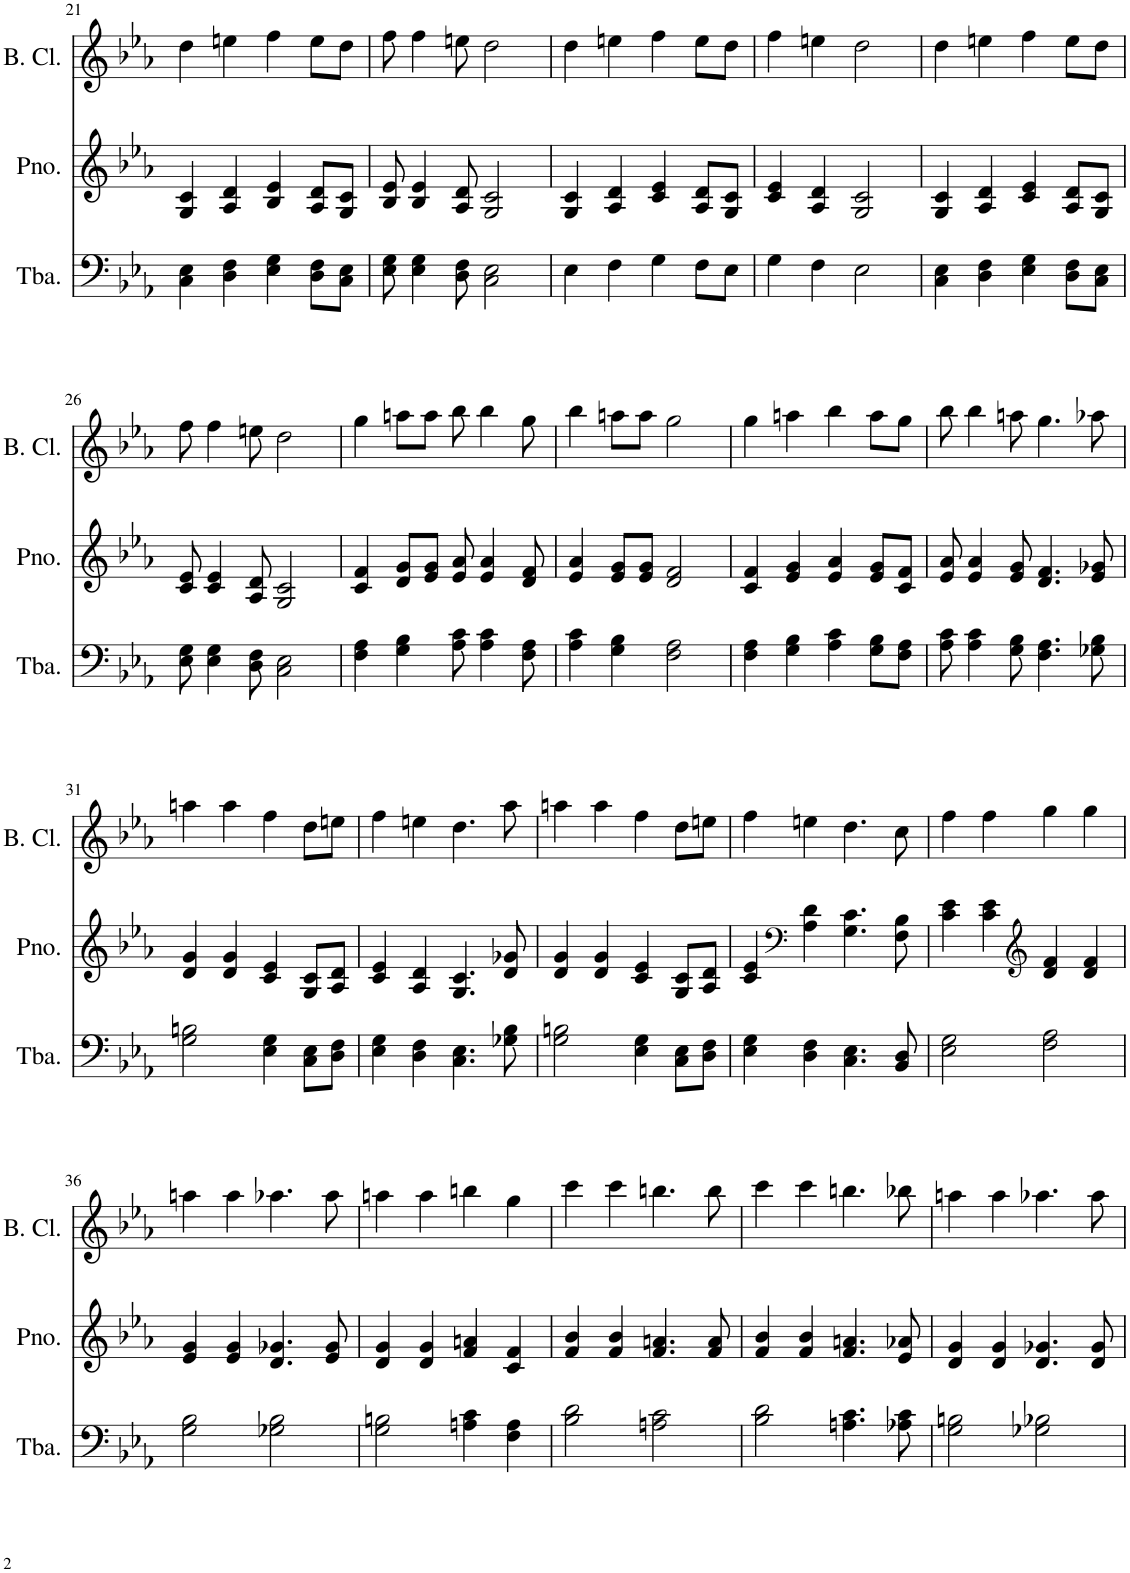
**kern	**kern	**kern
*part3	*part2	*part1
*staff3	*staff2	*staff1
*I"Tuba	*I"Piano	*I"Bass Clarinet
*I'Tba.	*I'Pno.	*I'B. Cl.
!!LO:PB:g=z
*clefF4	*clefG2	*clefG2
*	*	*Trd8c14
*k[b-e-a-]	*k[b-e-a-]	*k[b-e-a-]
*M4/4	*M4/4	*M4/4
=21	=21	=21
4C\ 4E-\	4G/ 4c/	4dd\
4D\ 4F\	4A-/ 4d/	4een\
4E-\ 4G\	4B-/ 4e-/	4ff\
8D\ 8F\L	8A-/ 8d/L	8ee\L
8C\ 8E-\J	8G/ 8c/J	8dd\J
=22	=22	=22
8E-\ 8G\	8B-/ 8e-/	8ff\
4E-\ 4G\	4B-/ 4e-/	4ff\
8D\ 8F\	8A-/ 8d/	8een\
2C\ 2E-\	2G/ 2c/	2dd\
=23	=23	=23
4E-\	4G/ 4c/	4dd\
4F\	4A-/ 4d/	4een\
4G\	4c/ 4e-/	4ff\
8F\L	8A-/ 8d/L	8ee\L
8E-\J	8G/ 8c/J	8dd\J
=24	=24	=24
4G\	4c/ 4e-/	4ff\
4F\	4A-/ 4d/	4een\
2E-\	2G/ 2c/	2dd\
=25	=25	=25
4C\ 4E-\	4G/ 4c/	4dd\
4D\ 4F\	4A-/ 4d/	4een\
4E-\ 4G\	4c/ 4e-/	4ff\
8D\ 8F\L	8A-/ 8d/L	8ee\L
8C\ 8E-\J	8G/ 8c/J	8dd\J
!!LO:LB:g=z
=26	=26	=26
8E-\ 8G\	8c/ 8e-/	8ff\
4E-\ 4G\	4c/ 4e-/	4ff\
8D\ 8F\	8A-/ 8d/	8een\
2C\ 2E-\	2G/ 2c/	2dd\
=27	=27	=27
4F\ 4A-\	4c/ 4f/	4gg\
4G\ 4B-\	8d/ 8g/L	8aan\L
.	8e-/ 8g/J	8aa\J
8A-\ 8c\	8e-/ 8a-/	8bb-\
4A-\ 4c\	4e-/ 4a-/	4bb-\
8F\ 8A-\	8d/ 8f/	8gg\
=28	=28	=28
4A-\ 4c\	4e-/ 4a-/	4bb-\
4G\ 4B-\	8e-/ 8g/L	8aan\L
.	8e-/ 8g/J	8aa\J
2F\ 2A-\	2d/ 2f/	2gg\
=29	=29	=29
4F\ 4A-\	4c/ 4f/	4gg\
4G\ 4B-\	4e-/ 4g/	4aan\
4A-\ 4c\	4e-/ 4a-/	4bb-\
8G\ 8B-\L	8e-/ 8g/L	8aa\L
8F\ 8A-\J	8c/ 8f/J	8gg\J
=30	=30	=30
8A-\ 8c\	8e-/ 8a-/	8bb-\
4A-\ 4c\	4e-/ 4a-/	4bb-\
8G\ 8B-\	8e-/ 8g/	8aan\
4.F\ 4.A-\	4.d/ 4.f/	4.gg\
8G-X\ 8B-\	8e-/ 8g-X/	8aa-X\
!!LO:LB:g=z
=31	=31	=31
2G\ 2Bn\	4d/ 4g/	4aan\
.	4d/ 4g/	4aa\
4E-\ 4G\	4c/ 4e-/	4ff\
8C\ 8E-\L	8G/ 8c/L	8dd\L
8D\ 8F\J	8A-/ 8d/J	8een\J
=32	=32	=32
4E-\ 4G\	4c/ 4e-/	4ff\
4D\ 4F\	4A-/ 4d/	4een\
4.C\ 4.E-\	4.G/ 4.c/	4.dd\
8G-X\ 8B-\	8d/ 8g-X/	8aa-\
=33	=33	=33
2G\ 2Bn\	4d/ 4g/	4aan\
.	4d/ 4g/	4aa\
4E-\ 4G\	4c/ 4e-/	4ff\
8C\ 8E-\L	8G/ 8c/L	8dd\L
8D\ 8F\J	8A-/ 8d/J	8een\J
=34	=34	=34
4E-\ 4G\	4c/ 4e-/	4ff\
*	*clefF4	*
4D\ 4F\	4A-\ 4d\	4een\
4.C\ 4.E-\	4.G\ 4.c\	4.dd\
8BB-/ 8D/	8F\ 8B-\	8cc\
=35	=35	=35
2E-\ 2G\	4c\ 4e-\	4ff\
.	4c\ 4e-\	4ff\
*	*clefG2	*
2F\ 2A-\	4d/ 4f/	4gg\
.	4d/ 4f/	4gg\
!!LO:LB:g=z
=36	=36	=36
2G\ 2B-\	4e-/ 4g/	4aan\
.	4e-/ 4g/	4aa\
2G-X\ 2B-\	4.d/ 4.g-X/	4.aa-X\
.	8e-/ 8g-/	8aa-\
=37	=37	=37
2G\ 2Bn\	4d/ 4g/	4aan\
.	4d/ 4g/	4aa\
4An\ 4c\	4f/ 4an/	4bbn\
4F\ 4A\	4c/ 4f/	4gg\
=38	=38	=38
2B-\ 2d\	4f/ 4b-/	4ccc\
.	4f/ 4b-/	4ccc\
2An\ 2c\	4.f/ 4.an/	4.bbn\
.	8f/ 8a/	8bb\
=39	=39	=39
2B-\ 2d\	4f/ 4b-/	4ccc\
.	4f/ 4b-/	4ccc\
4.An\ 4.c\	4.f/ 4.an/	4.bbn\
8A-X\ 8c\	8e-/ 8a-X/	8bb-X\
=40	=40	=40
2G\ 2Bn\	4d/ 4g/	4aan\
.	4d/ 4g/	4aa\
2G-X\ 2B-X\	4.d/ 4.g-X/	4.aa-X\
.	8d/ 8g-/	8aa-\
=	=	=
*-	*-	*-
